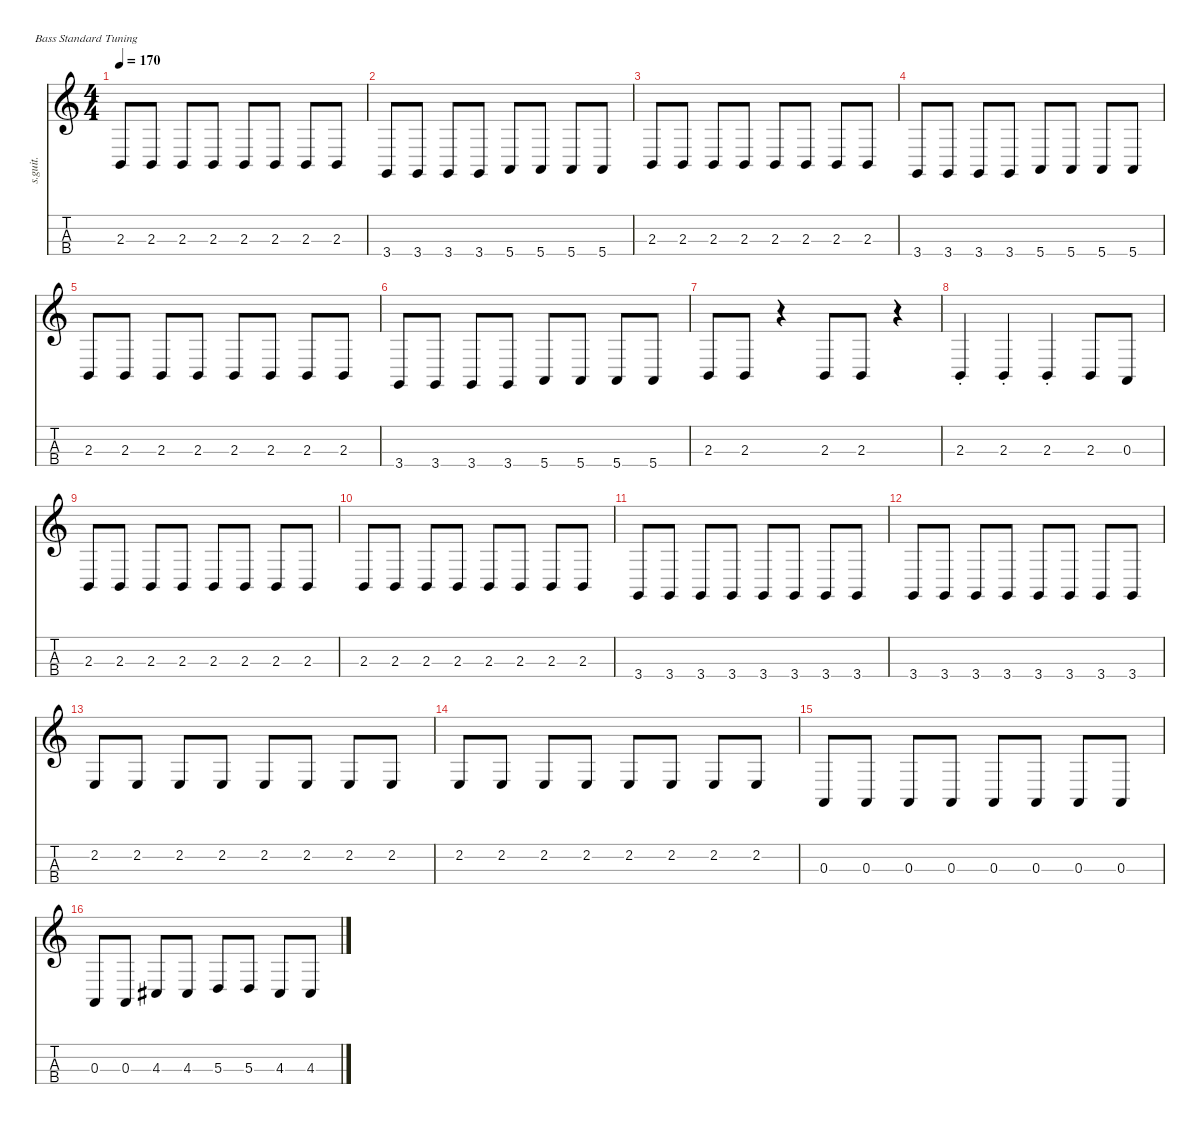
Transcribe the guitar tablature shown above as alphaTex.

\defaultSystemsLayout 4
\hideDynamics
\bracketExtendMode nobrackets
\track ("Electric Bass" "s.guit.") {instrument electricbassfinger}
\staff {score tabs}
\tuning (G2 D2 A1 E1)
\ts (4 4)
\tempo 170
\clef g2
\ks c
2.3.8{lyrics (0 "") lyrics (1 "") lyrics (2 "") lyrics (3 "") lyrics (4 "") dy ff} 2.3.8{lyrics (0 "") lyrics (1 "") lyrics (2 "") lyrics (3 "") lyrics (4 "")} 2.3.8{lyrics (0 "") lyrics (1 "") lyrics (2 "") lyrics (3 "") lyrics (4 "")} 2.3.8{lyrics (0 "") lyrics (1 "") lyrics (2 "") lyrics (3 "") lyrics (4 "")} 2.3.8{lyrics (0 "") lyrics (1 "") lyrics (2 "") lyrics (3 "") lyrics (4 "")} 2.3.8{lyrics (0 "") lyrics (1 "") lyrics (2 "") lyrics (3 "") lyrics (4 "")} 2.3.8{lyrics (0 "") lyrics (1 "") lyrics (2 "") lyrics (3 "") lyrics (4 "")} 2.3.8{lyrics (0 "") lyrics (1 "") lyrics (2 "") lyrics (3 "") lyrics (4 "")} |
3.4.8{lyrics (0 "") lyrics (1 "") lyrics (2 "") lyrics (3 "") lyrics (4 "")} 3.4.8{lyrics (0 "") lyrics (1 "") lyrics (2 "") lyrics (3 "") lyrics (4 "")} 3.4.8{lyrics (0 "") lyrics (1 "") lyrics (2 "") lyrics (3 "") lyrics (4 "")} 3.4.8{lyrics (0 "") lyrics (1 "") lyrics (2 "") lyrics (3 "") lyrics (4 "")} 5.4.8{lyrics (0 "") lyrics (1 "") lyrics (2 "") lyrics (3 "") lyrics (4 "")} 5.4.8{lyrics (0 "") lyrics (1 "") lyrics (2 "") lyrics (3 "") lyrics (4 "")} 5.4.8{lyrics (0 "") lyrics (1 "") lyrics (2 "") lyrics (3 "") lyrics (4 "")} 5.4.8{lyrics (0 "") lyrics (1 "") lyrics (2 "") lyrics (3 "") lyrics (4 "")} |
2.3.8{lyrics (0 "") lyrics (1 "") lyrics (2 "") lyrics (3 "") lyrics (4 "")} 2.3.8{lyrics (0 "") lyrics (1 "") lyrics (2 "") lyrics (3 "") lyrics (4 "")} 2.3.8{lyrics (0 "") lyrics (1 "") lyrics (2 "") lyrics (3 "") lyrics (4 "")} 2.3.8{lyrics (0 "") lyrics (1 "") lyrics (2 "") lyrics (3 "") lyrics (4 "")} 2.3.8{lyrics (0 "") lyrics (1 "") lyrics (2 "") lyrics (3 "") lyrics (4 "")} 2.3.8{lyrics (0 "") lyrics (1 "") lyrics (2 "") lyrics (3 "") lyrics (4 "")} 2.3.8{lyrics (0 "") lyrics (1 "") lyrics (2 "") lyrics (3 "") lyrics (4 "")} 2.3.8{lyrics (0 "") lyrics (1 "") lyrics (2 "") lyrics (3 "") lyrics (4 "")} |
3.4.8{lyrics (0 "") lyrics (1 "") lyrics (2 "") lyrics (3 "") lyrics (4 "")} 3.4.8{lyrics (0 "") lyrics (1 "") lyrics (2 "") lyrics (3 "") lyrics (4 "")} 3.4.8{lyrics (0 "") lyrics (1 "") lyrics (2 "") lyrics (3 "") lyrics (4 "")} 3.4.8{lyrics (0 "") lyrics (1 "") lyrics (2 "") lyrics (3 "") lyrics (4 "")} 5.4.8{lyrics (0 "") lyrics (1 "") lyrics (2 "") lyrics (3 "") lyrics (4 "")} 5.4.8{lyrics (0 "") lyrics (1 "") lyrics (2 "") lyrics (3 "") lyrics (4 "")} 5.4.8{lyrics (0 "") lyrics (1 "") lyrics (2 "") lyrics (3 "") lyrics (4 "")} 5.4.8{lyrics (0 "") lyrics (1 "") lyrics (2 "") lyrics (3 "") lyrics (4 "")} |
2.3.8{lyrics (0 "") lyrics (1 "") lyrics (2 "") lyrics (3 "") lyrics (4 "")} 2.3.8{lyrics (0 "") lyrics (1 "") lyrics (2 "") lyrics (3 "") lyrics (4 "")} 2.3.8{lyrics (0 "") lyrics (1 "") lyrics (2 "") lyrics (3 "") lyrics (4 "")} 2.3.8{lyrics (0 "") lyrics (1 "") lyrics (2 "") lyrics (3 "") lyrics (4 "")} 2.3.8{lyrics (0 "") lyrics (1 "") lyrics (2 "") lyrics (3 "") lyrics (4 "")} 2.3.8{lyrics (0 "") lyrics (1 "") lyrics (2 "") lyrics (3 "") lyrics (4 "")} 2.3.8{lyrics (0 "") lyrics (1 "") lyrics (2 "") lyrics (3 "") lyrics (4 "")} 2.3.8{lyrics (0 "") lyrics (1 "") lyrics (2 "") lyrics (3 "") lyrics (4 "")} |
3.4.8{lyrics (0 "") lyrics (1 "") lyrics (2 "") lyrics (3 "") lyrics (4 "")} 3.4.8{lyrics (0 "") lyrics (1 "") lyrics (2 "") lyrics (3 "") lyrics (4 "")} 3.4.8{lyrics (0 "") lyrics (1 "") lyrics (2 "") lyrics (3 "") lyrics (4 "")} 3.4.8{lyrics (0 "") lyrics (1 "") lyrics (2 "") lyrics (3 "") lyrics (4 "")} 5.4.8{lyrics (0 "") lyrics (1 "") lyrics (2 "") lyrics (3 "") lyrics (4 "")} 5.4.8{lyrics (0 "") lyrics (1 "") lyrics (2 "") lyrics (3 "") lyrics (4 "")} 5.4.8{lyrics (0 "") lyrics (1 "") lyrics (2 "") lyrics (3 "") lyrics (4 "")} 5.4.8{lyrics (0 "") lyrics (1 "") lyrics (2 "") lyrics (3 "") lyrics (4 "")} |
2.3.8{lyrics (0 "") lyrics (1 "") lyrics (2 "") lyrics (3 "") lyrics (4 "")} 2.3.8{lyrics (0 "") lyrics (1 "") lyrics (2 "") lyrics (3 "") lyrics (4 "")} r.4 2.3.8{lyrics (0 "") lyrics (1 "") lyrics (2 "") lyrics (3 "") lyrics (4 "")} 2.3.8{lyrics (0 "") lyrics (1 "") lyrics (2 "") lyrics (3 "") lyrics (4 "")} r.4 |
2.3{st}.4{lyrics (0 "") lyrics (1 "") lyrics (2 "") lyrics (3 "") lyrics (4 "")} 2.3{st}.4{lyrics (0 "") lyrics (1 "") lyrics (2 "") lyrics (3 "") lyrics (4 "")} 2.3{st}.4{lyrics (0 "") lyrics (1 "") lyrics (2 "") lyrics (3 "") lyrics (4 "")} 2.3.8{lyrics (0 "") lyrics (1 "") lyrics (2 "") lyrics (3 "") lyrics (4 "")} 0.3.8{lyrics (0 "") lyrics (1 "") lyrics (2 "") lyrics (3 "") lyrics (4 "")} |
2.3.8{lyrics (0 "") lyrics (1 "") lyrics (2 "") lyrics (3 "") lyrics (4 "")} 2.3.8{lyrics (0 "") lyrics (1 "") lyrics (2 "") lyrics (3 "") lyrics (4 "")} 2.3.8{lyrics (0 "") lyrics (1 "") lyrics (2 "") lyrics (3 "") lyrics (4 "")} 2.3.8{lyrics (0 "") lyrics (1 "") lyrics (2 "") lyrics (3 "") lyrics (4 "")} 2.3.8{lyrics (0 "") lyrics (1 "") lyrics (2 "") lyrics (3 "") lyrics (4 "")} 2.3.8{lyrics (0 "") lyrics (1 "") lyrics (2 "") lyrics (3 "") lyrics (4 "")} 2.3.8{lyrics (0 "") lyrics (1 "") lyrics (2 "") lyrics (3 "") lyrics (4 "")} 2.3.8{lyrics (0 "") lyrics (1 "") lyrics (2 "") lyrics (3 "") lyrics (4 "")} |
2.3.8{lyrics (0 "") lyrics (1 "") lyrics (2 "") lyrics (3 "") lyrics (4 "")} 2.3.8{lyrics (0 "") lyrics (1 "") lyrics (2 "") lyrics (3 "") lyrics (4 "")} 2.3.8{lyrics (0 "") lyrics (1 "") lyrics (2 "") lyrics (3 "") lyrics (4 "")} 2.3.8{lyrics (0 "") lyrics (1 "") lyrics (2 "") lyrics (3 "") lyrics (4 "")} 2.3.8{lyrics (0 "") lyrics (1 "") lyrics (2 "") lyrics (3 "") lyrics (4 "")} 2.3.8{lyrics (0 "") lyrics (1 "") lyrics (2 "") lyrics (3 "") lyrics (4 "")} 2.3.8{lyrics (0 "") lyrics (1 "") lyrics (2 "") lyrics (3 "") lyrics (4 "")} 2.3.8{lyrics (0 "") lyrics (1 "") lyrics (2 "") lyrics (3 "") lyrics (4 "")} |
3.4.8{lyrics (0 "") lyrics (1 "") lyrics (2 "") lyrics (3 "") lyrics (4 "")} 3.4.8{lyrics (0 "") lyrics (1 "") lyrics (2 "") lyrics (3 "") lyrics (4 "")} 3.4.8{lyrics (0 "") lyrics (1 "") lyrics (2 "") lyrics (3 "") lyrics (4 "")} 3.4.8{lyrics (0 "") lyrics (1 "") lyrics (2 "") lyrics (3 "") lyrics (4 "")} 3.4.8{lyrics (0 "") lyrics (1 "") lyrics (2 "") lyrics (3 "") lyrics (4 "")} 3.4.8{lyrics (0 "") lyrics (1 "") lyrics (2 "") lyrics (3 "") lyrics (4 "")} 3.4.8{lyrics (0 "") lyrics (1 "") lyrics (2 "") lyrics (3 "") lyrics (4 "")} 3.4.8{lyrics (0 "") lyrics (1 "") lyrics (2 "") lyrics (3 "") lyrics (4 "")} |
3.4.8{lyrics (0 "") lyrics (1 "") lyrics (2 "") lyrics (3 "") lyrics (4 "")} 3.4.8{lyrics (0 "") lyrics (1 "") lyrics (2 "") lyrics (3 "") lyrics (4 "")} 3.4.8{lyrics (0 "") lyrics (1 "") lyrics (2 "") lyrics (3 "") lyrics (4 "")} 3.4.8{lyrics (0 "") lyrics (1 "") lyrics (2 "") lyrics (3 "") lyrics (4 "")} 3.4.8{lyrics (0 "") lyrics (1 "") lyrics (2 "") lyrics (3 "") lyrics (4 "")} 3.4.8{lyrics (0 "") lyrics (1 "") lyrics (2 "") lyrics (3 "") lyrics (4 "")} 3.4.8{lyrics (0 "") lyrics (1 "") lyrics (2 "") lyrics (3 "") lyrics (4 "")} 3.4.8{lyrics (0 "") lyrics (1 "") lyrics (2 "") lyrics (3 "") lyrics (4 "")} |
2.2.8{lyrics (0 "") lyrics (1 "") lyrics (2 "") lyrics (3 "") lyrics (4 "")} 2.2.8{lyrics (0 "") lyrics (1 "") lyrics (2 "") lyrics (3 "") lyrics (4 "")} 2.2.8{lyrics (0 "") lyrics (1 "") lyrics (2 "") lyrics (3 "") lyrics (4 "")} 2.2.8{lyrics (0 "") lyrics (1 "") lyrics (2 "") lyrics (3 "") lyrics (4 "")} 2.2.8{lyrics (0 "") lyrics (1 "") lyrics (2 "") lyrics (3 "") lyrics (4 "")} 2.2.8{lyrics (0 "") lyrics (1 "") lyrics (2 "") lyrics (3 "") lyrics (4 "")} 2.2.8{lyrics (0 "") lyrics (1 "") lyrics (2 "") lyrics (3 "") lyrics (4 "")} 2.2.8{lyrics (0 "") lyrics (1 "") lyrics (2 "") lyrics (3 "") lyrics (4 "")} |
2.2.8{lyrics (0 "") lyrics (1 "") lyrics (2 "") lyrics (3 "") lyrics (4 "")} 2.2.8{lyrics (0 "") lyrics (1 "") lyrics (2 "") lyrics (3 "") lyrics (4 "")} 2.2.8{lyrics (0 "") lyrics (1 "") lyrics (2 "") lyrics (3 "") lyrics (4 "")} 2.2.8{lyrics (0 "") lyrics (1 "") lyrics (2 "") lyrics (3 "") lyrics (4 "")} 2.2.8{lyrics (0 "") lyrics (1 "") lyrics (2 "") lyrics (3 "") lyrics (4 "")} 2.2.8{lyrics (0 "") lyrics (1 "") lyrics (2 "") lyrics (3 "") lyrics (4 "")} 2.2.8{lyrics (0 "") lyrics (1 "") lyrics (2 "") lyrics (3 "") lyrics (4 "")} 2.2.8{lyrics (0 "") lyrics (1 "") lyrics (2 "") lyrics (3 "") lyrics (4 "")} |
0.3.8{lyrics (0 "") lyrics (1 "") lyrics (2 "") lyrics (3 "") lyrics (4 "")} 0.3.8{lyrics (0 "") lyrics (1 "") lyrics (2 "") lyrics (3 "") lyrics (4 "")} 0.3.8{lyrics (0 "") lyrics (1 "") lyrics (2 "") lyrics (3 "") lyrics (4 "")} 0.3.8{lyrics (0 "") lyrics (1 "") lyrics (2 "") lyrics (3 "") lyrics (4 "")} 0.3.8{lyrics (0 "") lyrics (1 "") lyrics (2 "") lyrics (3 "") lyrics (4 "")} 0.3.8{lyrics (0 "") lyrics (1 "") lyrics (2 "") lyrics (3 "") lyrics (4 "")} 0.3.8{lyrics (0 "") lyrics (1 "") lyrics (2 "") lyrics (3 "") lyrics (4 "")} 0.3.8{lyrics (0 "") lyrics (1 "") lyrics (2 "") lyrics (3 "") lyrics (4 "")} |
0.3.8{lyrics (0 "") lyrics (1 "") lyrics (2 "") lyrics (3 "") lyrics (4 "")} 0.3.8{lyrics (0 "") lyrics (1 "") lyrics (2 "") lyrics (3 "") lyrics (4 "")} 4.3{acc #}.8{lyrics (0 "") lyrics (1 "") lyrics (2 "") lyrics (3 "") lyrics (4 "")} 4.3{acc #}.8{lyrics (0 "") lyrics (1 "") lyrics (2 "") lyrics (3 "") lyrics (4 "")} 5.3.8{lyrics (0 "") lyrics (1 "") lyrics (2 "") lyrics (3 "") lyrics (4 "")} 5.3.8{lyrics (0 "") lyrics (1 "") lyrics (2 "") lyrics (3 "") lyrics (4 "")} 4.3{acc #}.8{lyrics (0 "") lyrics (1 "") lyrics (2 "") lyrics (3 "") lyrics (4 "")} 4.3{acc #}.8{lyrics (0 "") lyrics (1 "") lyrics (2 "") lyrics (3 "") lyrics (4 "")}
